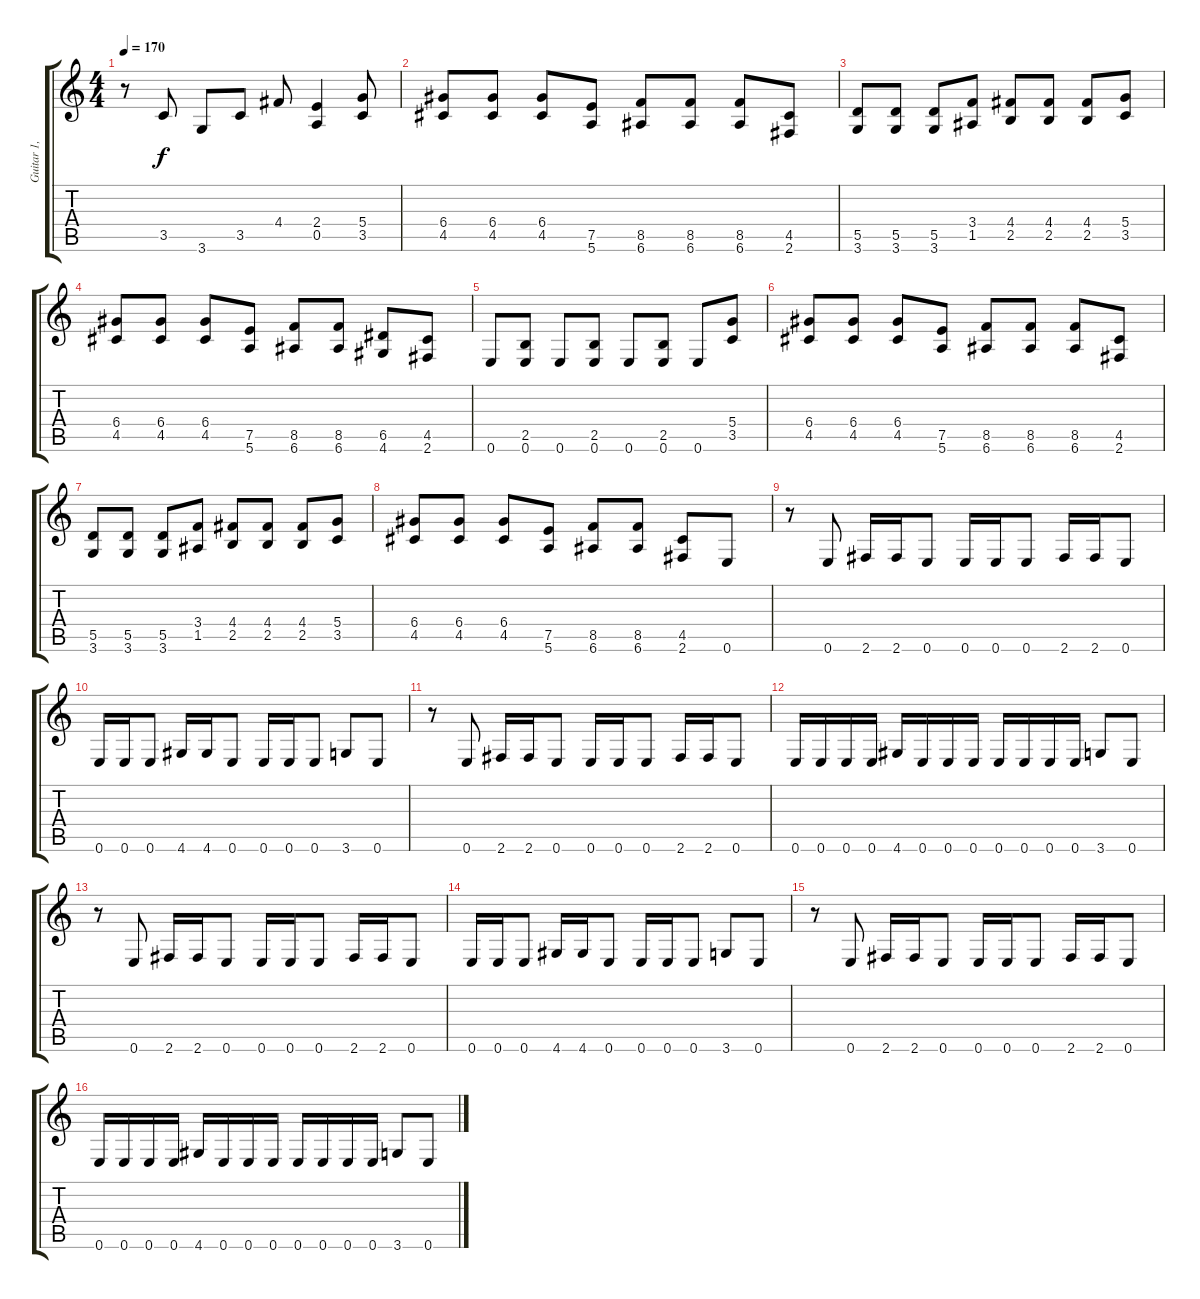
\track ("Guitar 1, Dime" "Guitar 1, ") {instrument overdrivenguitar}
\staff {score tabs}
\tuning (E4 B3 G3 D3 A2 E2) {hide}
\ts (4 4)
\tempo 170
\clef g2
\ks c
r.8{dy f} 3.5.8 3.6.8 3.5.8 4.4.8 (2.4 0.5).4 (5.4 3.5).8 |
(6.4 4.5).8 (6.4 4.5).8 (6.4 4.5).8 (7.5 5.6).8 (8.5 6.6).8 (8.5 6.6).8 (8.5 6.6).8 (4.5 2.6).8 |
(5.5 3.6).8 (5.5 3.6).8 (5.5 3.6).8 (3.4 1.5).8 (4.4 2.5).8 (4.4 2.5).8 (4.4 2.5).8 (5.4 3.5).8 |
(6.4 4.5).8 (6.4 4.5).8 (6.4 4.5).8 (7.5 5.6).8 (8.5 6.6).8 (8.5 6.6).8 (6.5 4.6).8 (4.5 2.6).8 |
0.6.8 (2.5 0.6).8 0.6.8 (2.5 0.6).8 0.6.8 (2.5 0.6).8 0.6.8 (5.4 3.5).8 |
(6.4 4.5).8 (6.4 4.5).8 (6.4 4.5).8 (7.5 5.6).8 (8.5 6.6).8 (8.5 6.6).8 (8.5 6.6).8 (4.5 2.6).8 |
(5.5 3.6).8 (5.5 3.6).8 (5.5 3.6).8 (3.4 1.5).8 (4.4 2.5).8 (4.4 2.5).8 (4.4 2.5).8 (5.4 3.5).8 |
(6.4 4.5).8 (6.4 4.5).8 (6.4 4.5).8 (7.5 5.6).8 (8.5 6.6).8 (8.5 6.6).8 (4.5 2.6).8 0.6.8 |
r.8 0.6.8 2.6.16 2.6.16 0.6.8 0.6.16 0.6.16 0.6.8 2.6.16 2.6.16 0.6.8 |
0.6.16 0.6.16 0.6.8 4.6.16 4.6.16 0.6.8 0.6.16 0.6.16 0.6.8 3.6.8 0.6.8 |
r.8 0.6.8 2.6.16 2.6.16 0.6.8 0.6.16 0.6.16 0.6.8 2.6.16 2.6.16 0.6.8 |
0.6.16 0.6.16 0.6.16 0.6.16 4.6.16 0.6.16 0.6.16 0.6.16 0.6.16 0.6.16 0.6.16 0.6.16 3.6.8 0.6.8 |
r.8 0.6.8 2.6.16 2.6.16 0.6.8 0.6.16 0.6.16 0.6.8 2.6.16 2.6.16 0.6.8 |
0.6.16 0.6.16 0.6.8 4.6.16 4.6.16 0.6.8 0.6.16 0.6.16 0.6.8 3.6.8 0.6.8 |
r.8 0.6.8 2.6.16 2.6.16 0.6.8 0.6.16 0.6.16 0.6.8 2.6.16 2.6.16 0.6.8 |
0.6.16 0.6.16 0.6.16 0.6.16 4.6.16 0.6.16 0.6.16 0.6.16 0.6.16 0.6.16 0.6.16 0.6.16 3.6.8 0.6.8
